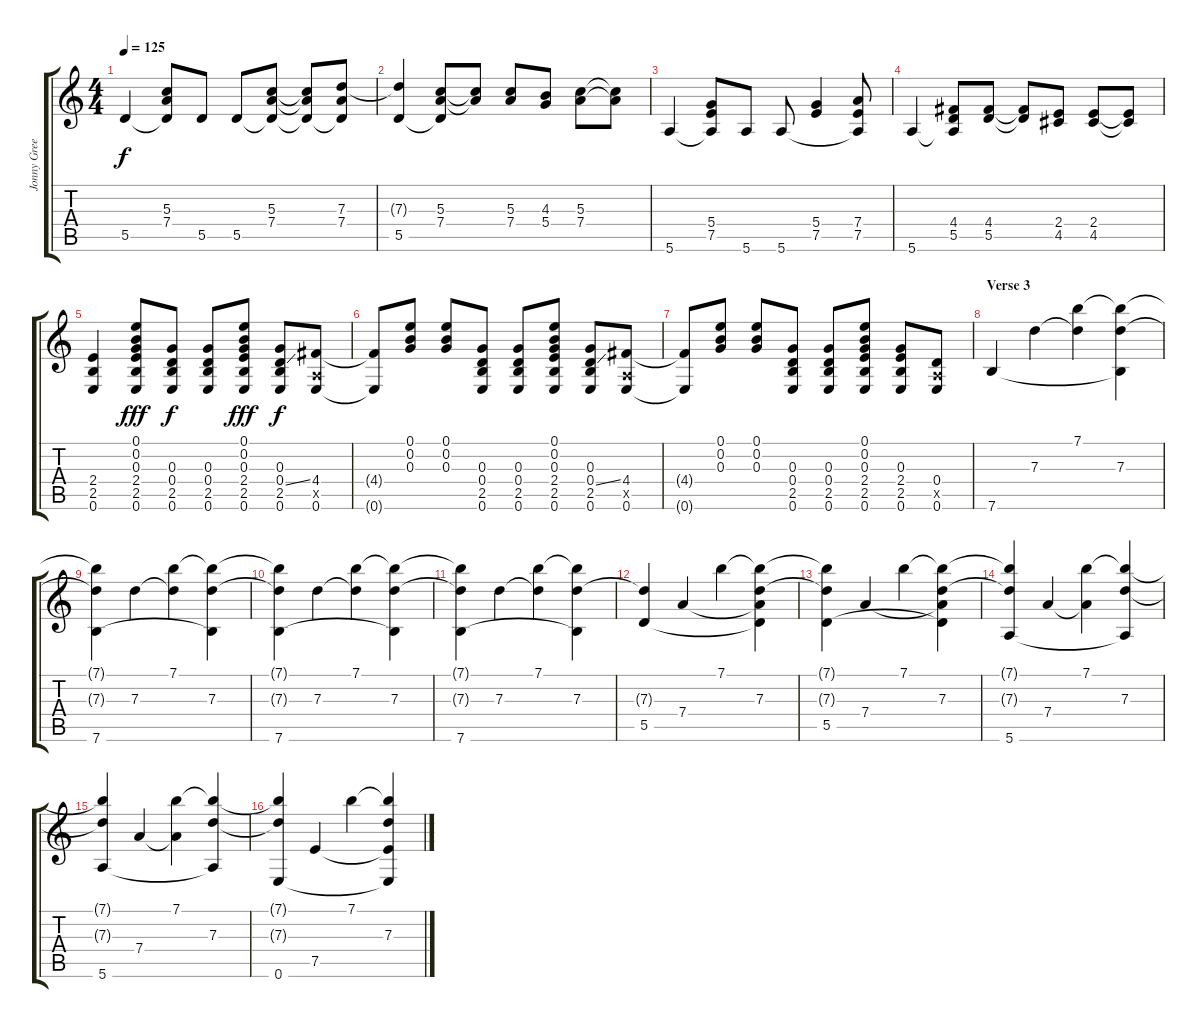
\track ("Jonny Greenwood " "Jonny Gree") {instrument overdrivenguitar}
\staff {score tabs}
\tuning (E4 B3 G3 D3 A2 E2) {hide}
\ts (4 4)
\tempo 125
\clef g2
\ks c
5.5.4{dy f} (5.3 7.4 5.5{t}).8 5.5.8 5.5.8 (5.3 7.4 5.5{t}).8 (5.3{t} 7.4{t} 5.5{t}).8 (7.3 7.4 5.5{t}).8 |
(7.3{t} 5.5).4 (5.3 7.4 5.5{t}).8 (5.3{t} 7.4{t}).8 (5.3 7.4).8 (4.3 5.4).8 (5.3 7.4).8 (5.3{t} 7.4{t}).8 |
5.6.4 (5.4 7.5 5.6{t}).8 5.6.8 5.6.8 (5.4 7.5).4 (7.4 7.5 5.6{t}).8 |
5.6.4 (4.4 5.5 5.6{t}).8 (4.4 5.5).8 (4.4{t} 5.5{t}).8 (2.4 4.5).8 (2.4 4.5).8 (2.4{t} 4.5{t}).8 |
(2.4 2.5 0.6).4 (0.1 0.2 0.3 2.4 2.5 0.6).8{dy fff} (0.3 0.4 2.5 0.6).8{dy f} (0.3 0.4 2.5 0.6).8 (0.1 0.2 0.3 2.4 2.5 0.6).8{dy fff} (0.3 0.4{ss} 2.5 0.6).8{dy f} (4.4 0.5{x} 0.6).8 |
(4.4{t} 0.6{t}).8 (0.1 0.2 0.3).8 (0.1 0.2 0.3).8 (0.3 0.4 2.5 0.6).8 (0.3 0.4 2.5 0.6).8 (0.1 0.2 0.3 2.4 2.5 0.6).8 (0.3 0.4{ss} 2.5 0.6).8 (4.4 0.5{x} 0.6).8 |
(4.4{t} 0.6{t}).8 (0.1 0.2 0.3).8 (0.1 0.2 0.3).8 (0.3 0.4 2.5 0.6).8 (0.3 0.4 2.5 0.6).8 (0.1 0.2 0.3 2.4 2.5 0.6).8 (0.3 2.4 2.5 0.6).8 (0.4 0.5{x} 0.6).8 |
\section ("" "Verse 3")
7.6.4 7.3.4 (7.1 7.3{t}).4 (7.1{t} 7.3 7.6{t}).4 |
(7.1{t} 7.3{t} 7.6).4 7.3.4 (7.1 7.3{t}).4 (7.1{t} 7.3 7.6{t}).4 |
(7.1{t} 7.3{t} 7.6).4 7.3.4 (7.1 7.3{t}).4 (7.1{t} 7.3 7.6{t}).4 |
(7.1{t} 7.3{t} 7.6).4 7.3.4 (7.1 7.3{t}).4 (7.1{t} 7.3 7.6{t}).4 |
(7.3{t} 5.5).4 7.4.4 7.1.4 (7.1{t} 7.3 7.4{t} 5.5{t}).4 |
(7.1{t} 7.3{t} 5.5).4 7.4.4 7.1.4 (7.1{t} 7.3 7.4{t} 5.5{t}).4 |
(7.1{t} 7.3{t} 5.6).4 7.4.4 (7.1 7.4{t}).4 (7.1{t} 7.3 5.6{t}).4 |
(7.1{t} 7.3{t} 5.6).4 7.4.4 (7.1 7.4{t}).4 (7.1{t} 7.3 5.6{t}).4 |
(7.1{t} 7.3{t} 0.6).4 7.5.4 7.1.4 (7.1{t} 7.3 7.5{t} 0.6{t}).4
